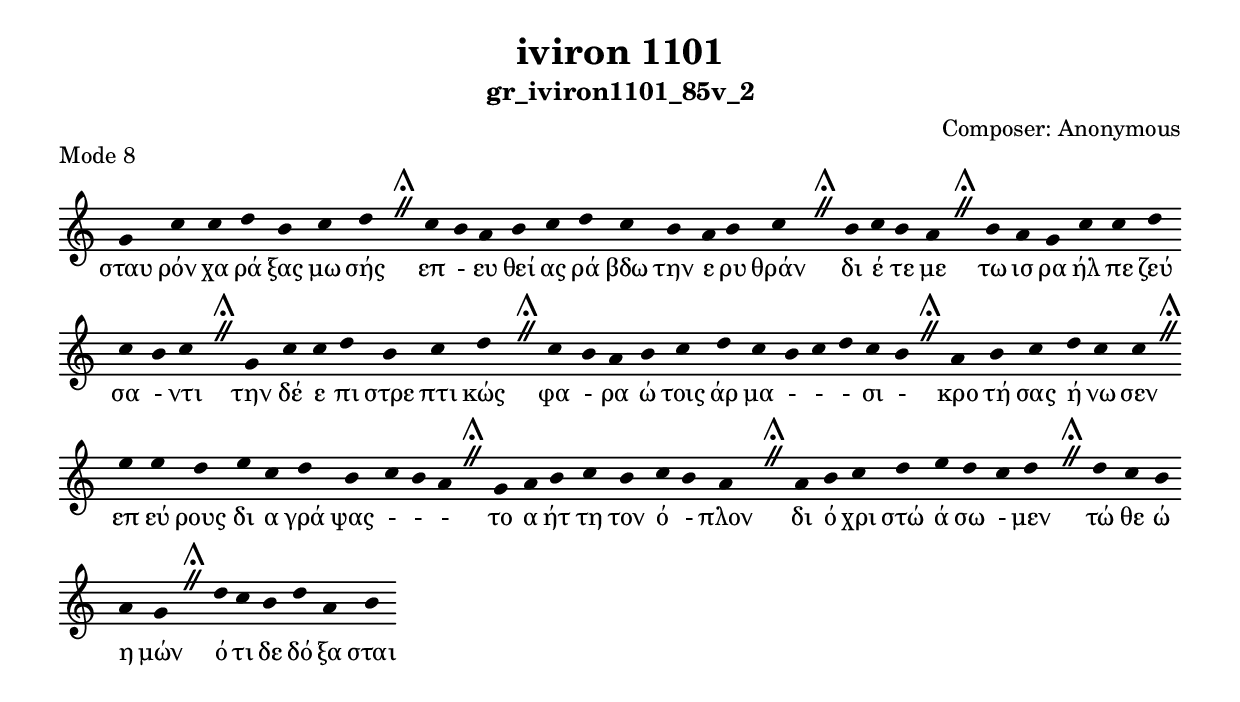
\include "gregorian.ly"

	\header {
 	  title = "iviron 1101"
	  subtitle = "gr_iviron1101_85v_2"
	  composer = "Composer: Αnonymous"
	  piece = "Mode 8"
	}

	chant = {
	  g'4 c''4 c''4 d''4 b'4 c''4 d''4 \divisioMaior
 c''4 b'4 a'4 b'4 c''4 d''4 c''4 b'4 a'4 b'4 c''4 \divisioMaior
 b'4 c''4 b'4 a'4 \divisioMaior
 b'4 a'4 g'4 c''4 c''4 d''4 c''4 b'4 c''4 \divisioMaior
 g'4 c''4 c''4 d''4 b'4 c''4 d''4 \divisioMaior
 c''4 b'4 a'4 b'4 c''4 d''4 c''4 b'4 c''4 d''4 c''4 b'4 \divisioMaior
 a'4 b'4 c''4 d''4 c''4 c''4 \divisioMaior
 e''4 e''4 d''4 e''4 c''4 d''4 b'4 c''4 b'4 a'4 \divisioMaior
 g'4 a'4 b'4 c''4 b'4 c''4 b'4 a'4 \divisioMaior
 a'4 b'4 c''4 d''4 e''4 d''4 c''4 d''4 \divisioMaior
 d''4 c''4 b'4 a'4 g'4 \divisioMaior
 d''4 c''4 b'4 d''4 a'4 b'4\finalis
	}

	verba = \lyricmode {σταυ ρόν χα ρά ξας μω σής 
επ - ευ θεί ας ρά βδω την ε ρυ θράν 
δι έ τε με 
τω ισ ρα ήλ πε ζεύ σα - ντι 
την δέ ε πι στρε πτι κώς 
φα - ρα ώ τοις άρ μα -  -  - σι - 
κρο τή σας ή νω σεν 
επ εύ ρους δι α γρά ψας -  -  - 
το α ήτ τη τον ό - πλον 
δι ό χρι στώ ά σω - μεν 
τώ θε ώ η μών 
ό τι δε δό ξα σται 
	}


	\score {
	  \new Staff <<
	  \new Voice = "melody" \chant
	  \new Lyrics = "one" \lyricsto melody \verba
	  >>
	  \layout {
	    \context {
	      \Staff
	      \remove "Time_signature_engraver"
	      \remove "Bar_engraver"
	    }
	    \context {
	      \Voice
	      \remove "Stem_engraver"
	    }
	  }
	}